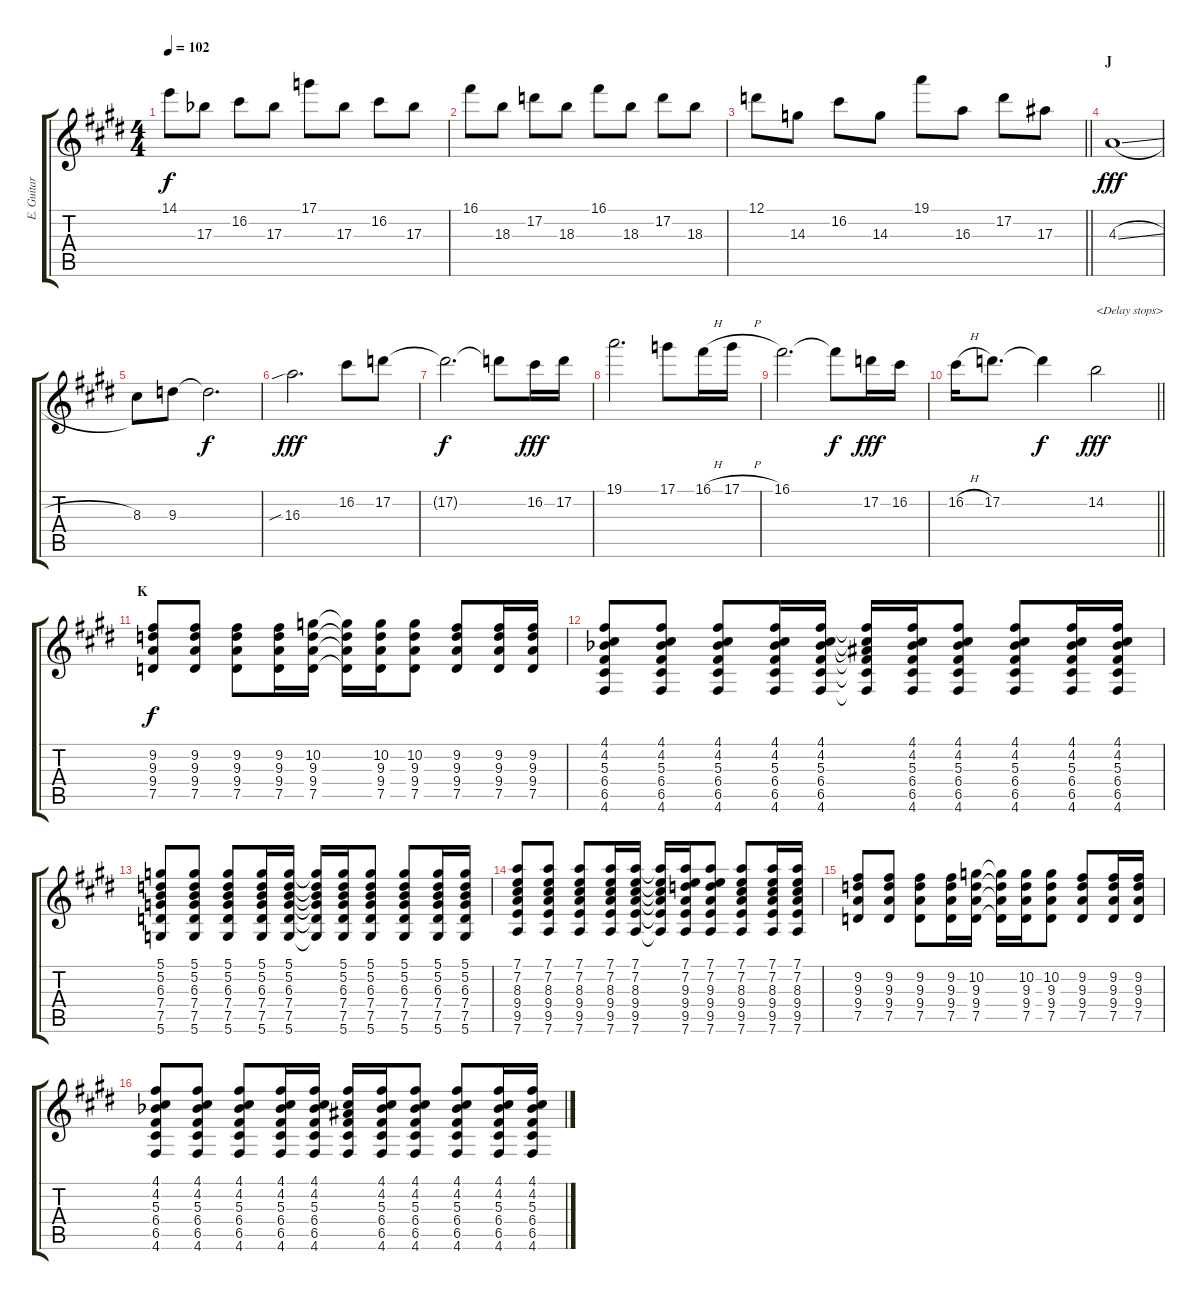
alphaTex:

\track ("E. Guitar I" "E. Guitar ") {instrument overdrivenguitar}
\staff {score tabs}
\tuning (D4 A3 F3 C3 G2 D2) {hide}
\ts (4 4)
\tempo 102
\clef g2
\ks e
14.1.8{dy f} 17.3{acc b}.8 16.2.8 17.3{acc b}.8 17.1.8 17.3{acc b}.8 16.2.8 17.3{acc b}.8 |
16.1.8 18.3.8 17.2.8 18.3.8 16.1.8 18.3.8 17.2.8 18.3.8 |
\barLineRight lightlight
12.1.8 14.3.8 16.2.8 14.3.8 19.1.8 16.3.8 17.2.8 17.3.8 |
\section ("" "J")
4.3{sl}.1{dy fff} |
8.3.8 9.3.8 9.3{t}.2{d dy f} |
16.3{sib}.2{d dy fff} 16.2.8 17.2.8 |
17.2{t}.2{d dy f} 17.2{t}.8 16.2.16{dy fff} 17.2.16 |
19.1.2{d} 17.1.8 16.1{h}.16 17.1{h}.16 |
16.1.2{d} 16.1{t}.8{dy f} 17.2.16{dy fff} 16.2.16 |
\barLineRight lightlight
16.2{h}.16 17.2.8{d} 17.2{t}.4{dy f} 14.2.2{txt "<Delay stops>" dy fff} |
\section ("" "K")
(9.2 9.3 9.4 7.5).8{dy f} (9.2 9.3 9.4 7.5).8 (9.2 9.3 9.4 7.5).8 (9.2 9.3 9.4 7.5).16 (10.2 9.3 9.4 7.5).16 (10.2{t} 9.3{t} 9.4{t} 7.5{t}).16 (10.2 9.3 9.4 7.5).16 (10.2 9.3 9.4 7.5).8 (9.2 9.3 9.4 7.5).8 (9.2 9.3 9.4 7.5).16 (9.2 9.3 9.4 7.5).16 |
(4.1 4.2 5.3{acc b} 6.4 6.5 4.6).8 (4.1 4.2 5.3{acc b} 6.4 6.5 4.6).8 (4.1 4.2 5.3{acc b} 6.4 6.5 4.6).8 (4.1 4.2 5.3{acc b} 6.4 6.5 4.6).16 (4.1 4.2 5.3{acc b} 6.4 6.5 4.6).16 (4.1{t} 4.2{t} 5.3{t} 6.4{t} 6.5{t} 4.6{t}).16 (4.1 4.2 5.3{acc b} 6.4 6.5 4.6).16 (4.1 4.2 5.3{acc b} 6.4 6.5 4.6).8 (4.1 4.2 5.3{acc b} 6.4 6.5 4.6).8 (4.1 4.2 5.3{acc b} 6.4 6.5 4.6).16 (4.1 4.2 5.3{acc b} 6.4 6.5 4.6).16 |
(5.1 5.2 6.3 7.4 7.5 5.6).8 (5.1 5.2 6.3 7.4 7.5 5.6).8 (5.1 5.2 6.3 7.4 7.5 5.6).8 (5.1 5.2 6.3 7.4 7.5 5.6).16 (5.1 5.2 6.3 7.4 7.5 5.6).16 (5.1{t} 5.2{t} 6.3{t} 7.4{t} 7.5{t} 5.6{t}).16 (5.1 5.2 6.3 7.4 7.5 5.6).16 (5.1 5.2 6.3 7.4 7.5 5.6).8 (5.1 5.2 6.3 7.4 7.5 5.6).8 (5.1 5.2 6.3 7.4 7.5 5.6).16 (5.1 5.2 6.3 7.4 7.5 5.6).16 |
(7.1 7.2 8.3 9.4 9.5 7.6).8 (7.1 7.2 8.3 9.4 9.5 7.6).8 (7.1 7.2 8.3 9.4 9.5 7.6).8 (7.1 7.2 8.3 9.4 9.5 7.6).16 (7.1 7.2 8.3 9.4 9.5 7.6).16 (7.1{t} 7.2{t} 8.3{t} 9.4{t} 9.5{t} 7.6{t}).16 (7.1 7.2 9.3 9.4 9.5 7.6).16 (7.1 7.2 9.3 9.4 9.5 7.6).8 (7.1 7.2 8.3 9.4 9.5 7.6).8 (7.1 7.2 8.3 9.4 9.5 7.6).16 (7.1 7.2 8.3 9.4 9.5 7.6).16 |
(9.2 9.3 9.4 7.5).8 (9.2 9.3 9.4 7.5).8 (9.2 9.3 9.4 7.5).8 (9.2 9.3 9.4 7.5).16 (10.2 9.3 9.4 7.5).16 (10.2{t} 9.3{t} 9.4{t} 7.5{t}).16 (10.2 9.3 9.4 7.5).16 (10.2 9.3 9.4 7.5).8 (9.2 9.3 9.4 7.5).8 (9.2 9.3 9.4 7.5).16 (9.2 9.3 9.4 7.5).16 |
(4.1 4.2 5.3{acc b} 6.4 6.5 4.6).8 (4.1 4.2 5.3{acc b} 6.4 6.5 4.6).8 (4.1 4.2 5.3{acc b} 6.4 6.5 4.6).8 (4.1 4.2 5.3{acc b} 6.4 6.5 4.6).16 (4.1 4.2 5.3{acc b} 6.4 6.5 4.6).16 (4.1{t} 4.2{t} 5.3{t} 6.4{t} 6.5{t} 4.6{t}).16 (4.1 4.2 5.3{acc b} 6.4 6.5 4.6).16 (4.1 4.2 5.3{acc b} 6.4 6.5 4.6).8 (4.1 4.2 5.3{acc b} 6.4 6.5 4.6).8 (4.1 4.2 5.3{acc b} 6.4 6.5 4.6).16 (4.1 4.2 5.3{acc b} 6.4 6.5 4.6).16
